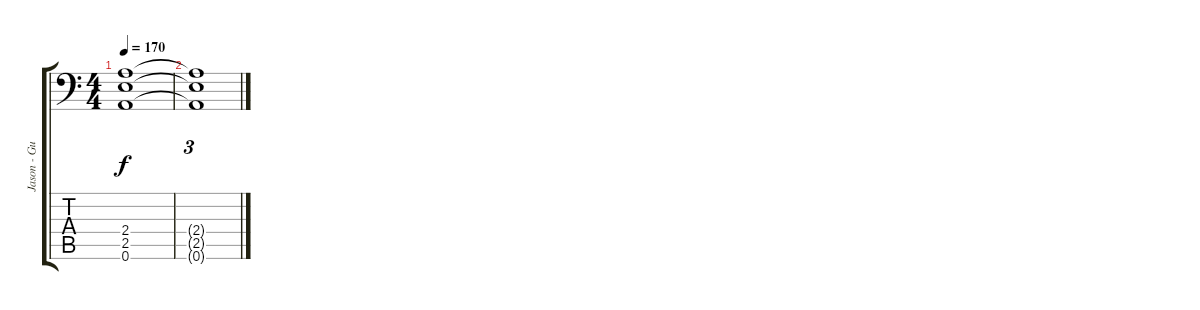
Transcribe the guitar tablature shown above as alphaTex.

\track ("Jason - Guitar" "Jason - Gu") {instrument overdrivenguitar}
\staff {score tabs}
\tuning (A3 E3 C3 G2 D2 A1) {hide}
\ts (4 4)
\tempo 170
\clef f4
\ks c
(2.4 2.5 0.6).1{dy f} |
(2.4{t} 2.5{t} 0.6{t}).1{tu (3 2)}
